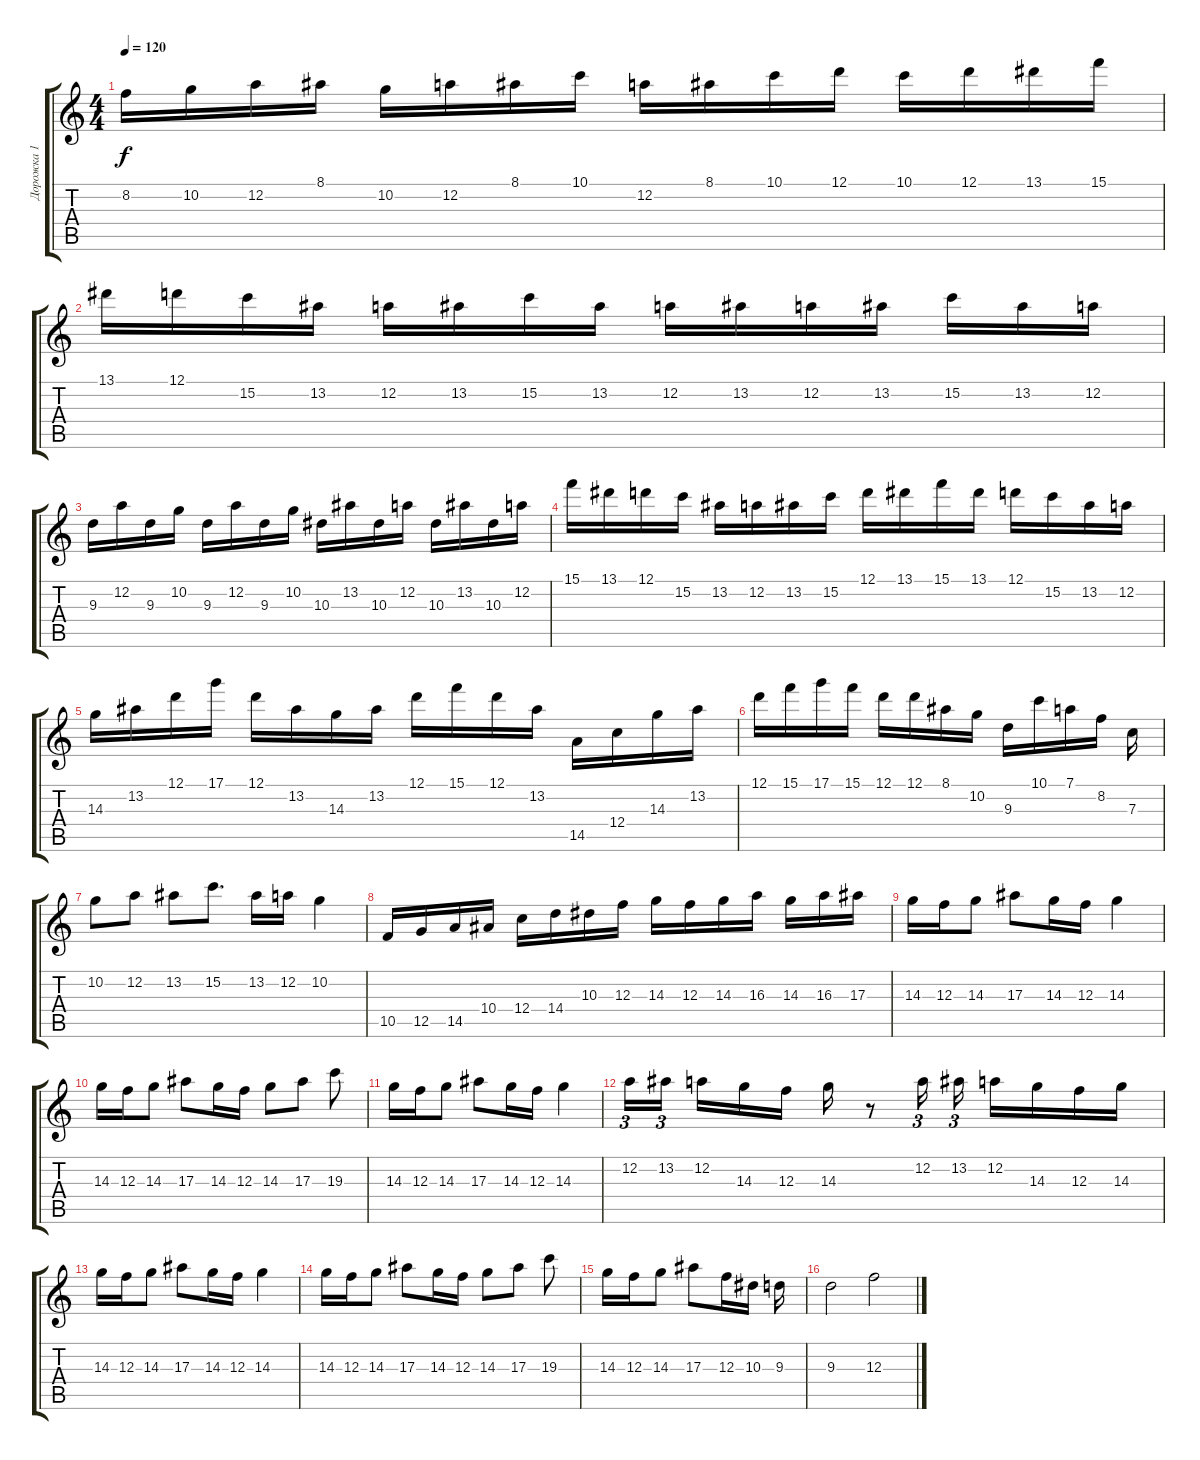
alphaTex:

\track ("Дорожка 1" "Дорожка 1") {instrument distortionguitar}
\staff {score tabs}
\tuning (D4 A3 F3 C3 G2 C2) {hide}
\ts (4 4)
\tempo 120
\clef g2
\ks c
8.2.16{dy f} 10.2.16 12.2.16 8.1.16 10.2.16 12.2.16 8.1.16 10.1.16 12.2.16 8.1.16 10.1.16 12.1.16 10.1.16 12.1.16 13.1.16 15.1.16 |
13.1.16 12.1.16 15.2.16 13.2.16 12.2.16 13.2.16 15.2.16 13.2.16 12.2.16 13.2.16 12.2.16 13.2.16 15.2.16 13.2.16 12.2.16 |
9.3.16 12.2.16 9.3.16 10.2.16 9.3.16 12.2.16 9.3.16 10.2.16 10.3.16 13.2.16 10.3.16 12.2.16 10.3.16 13.2.16 10.3.16 12.2.16 |
15.1.16 13.1.16 12.1.16 15.2.16 13.2.16 12.2.16 13.2.16 15.2.16 12.1.16 13.1.16 15.1.16 13.1.16 12.1.16 15.2.16 13.2.16 12.2.16 |
14.3.16 13.2.16 12.1.16 17.1.16 12.1.16 13.2.16 14.3.16 13.2.16 12.1.16 15.1.16 12.1.16 13.2.16 14.5.16 12.4.16 14.3.16 13.2.16 |
12.1.16 15.1.16 17.1.16 15.1.16 12.1.16 12.1.16 8.1.16 10.2.16 9.3.16 10.1.16 7.1.16 8.2.16 7.3.16 |
10.2.8 12.2.8 13.2.8 15.2.8{d} 13.2.16 12.2.16 10.2.4 |
10.5.16 12.5.16 14.5.16 10.4.16 12.4.16 14.4.16 10.3.16 12.3.16 14.3.16 12.3.16 14.3.16 16.3.16 14.3.16 16.3.16 17.3.16 |
14.3.16 12.3.16 14.3.8 17.3.8 14.3.16 12.3.16 14.3.4 |
14.3.16 12.3.16 14.3.8 17.3.8 14.3.16 12.3.16 14.3.8 17.3.8 19.3.8 |
14.3.16 12.3.16 14.3.8 17.3.8 14.3.16 12.3.16 14.3.4 |
12.2.16{tu (3 2)} 13.2.16{tu (3 2) beam splitsecondary} 12.2.16 14.3.16 12.3.16 14.3.16 r.8 12.2.16{tu (3 2)} 13.2.16{tu (3 2) beam splitsecondary} 12.2.16 14.3.16 12.3.16 14.3.16 |
14.3.16 12.3.16 14.3.8 17.3.8 14.3.16 12.3.16 14.3.4 |
14.3.16 12.3.16 14.3.8 17.3.8 14.3.16 12.3.16 14.3.8 17.3.8 19.3.8 |
14.3.16 12.3.16 14.3.8 17.3.8 12.3.16 10.3.16 9.3.16 |
9.3.2 12.3.2
